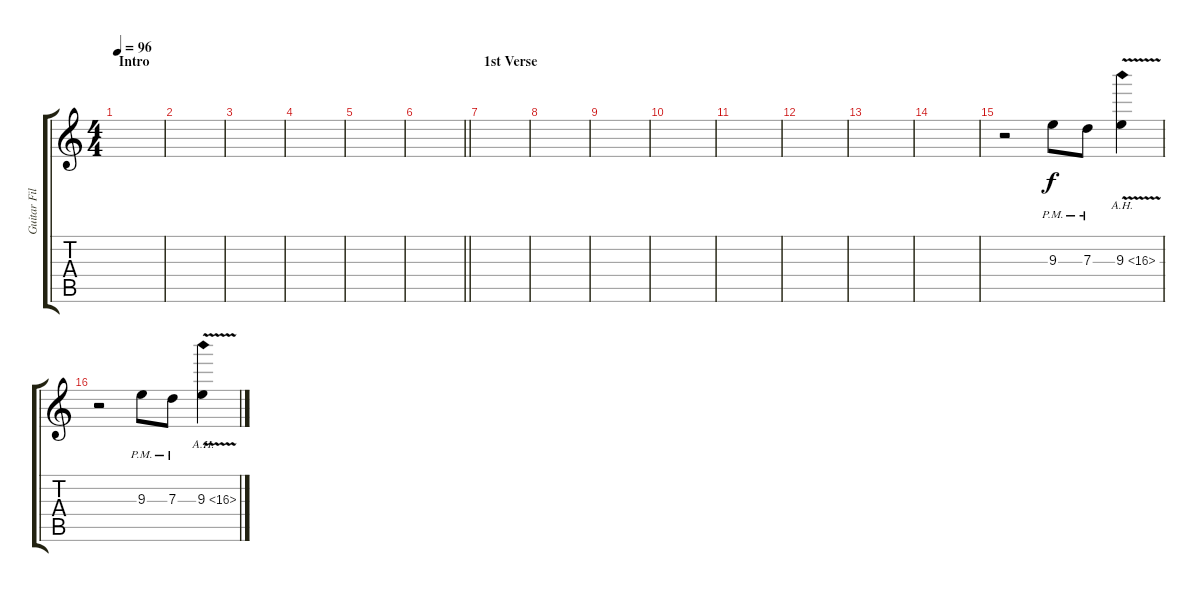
\track ("Guitar Fills" "Guitar Fil") {instrument overdrivenguitar}
\staff {score tabs}
\tuning (E4 B3 G3 D3 A2 E2) {hide}
\ts (4 4)
\section ("" "Intro")
\tempo 96
\clef g2
\ks c
|
|
|
|
|
\barLineRight lightlight
|
\section ("" "1st Verse")
|
|
|
|
|
|
|
|
r.2 9.3{pm}.8 7.3{pm}.8 9.3{ah 7 v}.4 |
r.2 9.3{pm}.8 7.3{pm}.8 9.3{ah 7 v}.4
